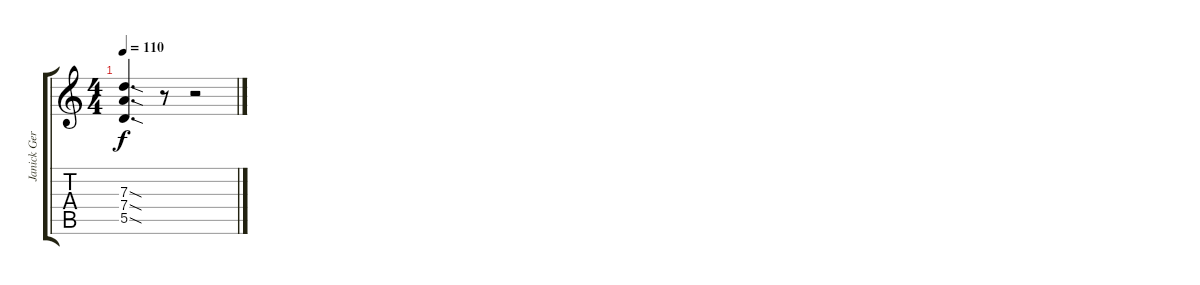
\track ("Janick Gers" "Janick Ger") {instrument distortionguitar}
\staff {score tabs}
\tuning (E4 B3 G3 D3 A2 E2) {hide}
\ts (4 4)
\tempo 110
\clef g2
\ks c
(7.3{sod} 7.4{sod} 5.5{sod}).4{d dy f volume 11} r.8 r.2
